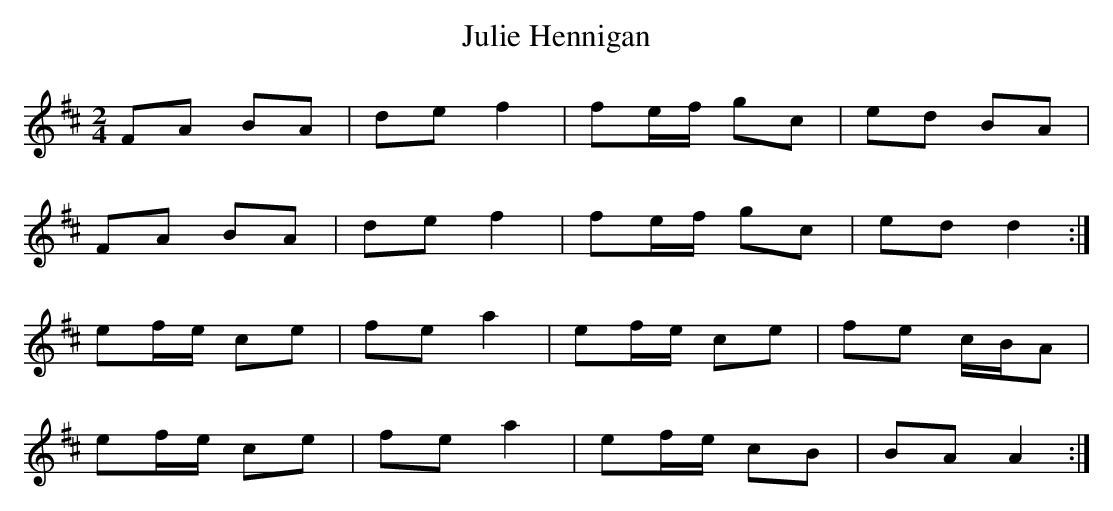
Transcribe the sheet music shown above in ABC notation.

X:1
T:Hennigan, Julie
M:2/4
L:1/8
K:D Major
FA BA|de f2|fe/f/ gc|ed BA|!
FA BA|de f2|fe/f/ gc|ed d2:|!
ef/e/ ce|fe a2|ef/e/ ce|fe c/B/A|!
ef/e/ ce|fe a2|ef/e/ cB|BA A2:|!
